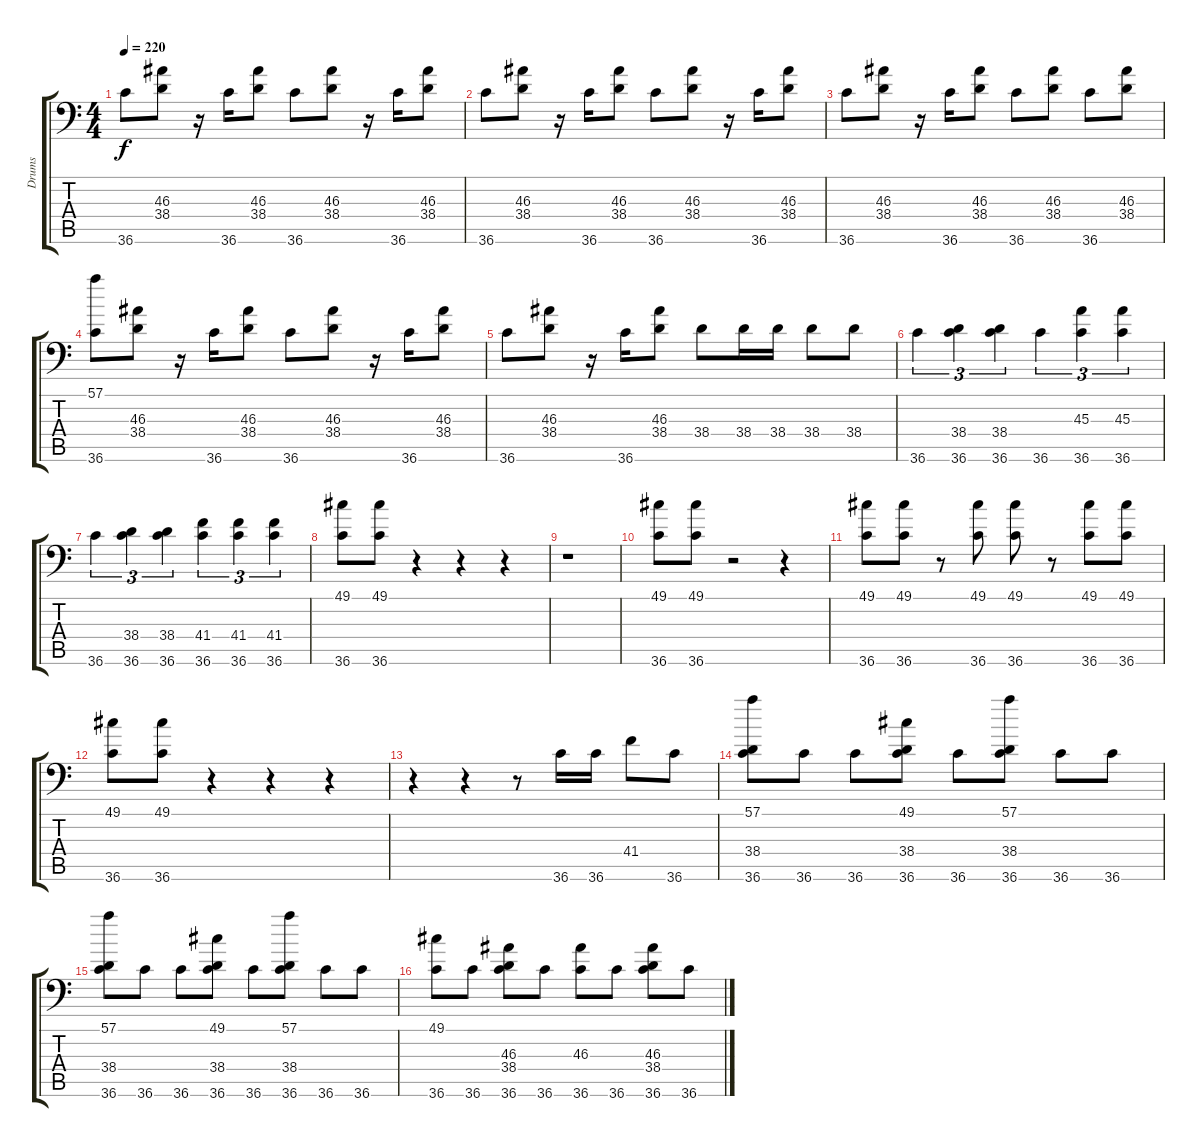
\track ("Drums" "Drums") {instrument acousticgrandpiano}
\staff {score tabs}
\tuning (C-1 C-1 C-1 C-1 C-1 C-1) {hide}
\ts (4 4)
\tempo 220
\clef f4
\ks c
36.6.8{dy f} (46.3 38.4).8 r.16 36.6.16 (46.3 38.4).8 36.6.8 (46.3 38.4).8 r.16 36.6.16 (46.3 38.4).8 |
36.6.8 (46.3 38.4).8 r.16 36.6.16 (46.3 38.4).8 36.6.8 (46.3 38.4).8 r.16 36.6.16 (46.3 38.4).8 |
36.6.8 (46.3 38.4).8 r.16 36.6.16 (46.3 38.4).8 36.6.8 (46.3 38.4).8 36.6.8 (46.3 38.4).8 |
(57.1 36.6).8 (46.3 38.4).8 r.16 36.6.16 (46.3 38.4).8 36.6.8 (46.3 38.4).8 r.16 36.6.16 (46.3 38.4).8 |
36.6.8 (46.3 38.4).8 r.16 36.6.16 (46.3 38.4).8 38.4.8 38.4.16 38.4.16 38.4.8 38.4.8 |
36.6.4{tu (3 2)} (38.4 36.6).4{tu (3 2)} (38.4 36.6).4{tu (3 2)} 36.6.4{tu (3 2)} (45.3 36.6).4{tu (3 2)} (45.3 36.6).4{tu (3 2)} |
36.6.4{tu (3 2)} (38.4 36.6).4{tu (3 2)} (38.4 36.6).4{tu (3 2)} (41.4 36.6).4{tu (3 2)} (41.4 36.6).4{tu (3 2)} (41.4 36.6).4{tu (3 2)} |
(49.1 36.6).8 (49.1 36.6).8 r.4 r.4 r.4 |
r.1 |
(49.1 36.6).8 (49.1 36.6).8 r.2 r.4 |
(49.1 36.6).8 (49.1 36.6).8 r.8 (49.1 36.6).8 (49.1 36.6).8 r.8 (49.1 36.6).8 (49.1 36.6).8 |
(49.1 36.6).8 (49.1 36.6).8 r.4 r.4 r.4 |
r.4 r.4 r.8 36.6.16 36.6.16 41.4.8 36.6.8 |
(57.1 38.4 36.6).8 36.6.8 36.6.8 (49.1 38.4 36.6).8 36.6.8 (57.1 38.4 36.6).8 36.6.8 36.6.8 |
(57.1 38.4 36.6).8 36.6.8 36.6.8 (49.1 38.4 36.6).8 36.6.8 (57.1 38.4 36.6).8 36.6.8 36.6.8 |
(49.1 36.6).8 36.6.8 (46.3 38.4 36.6).8 36.6.8 (46.3 36.6).8 36.6.8 (46.3 38.4 36.6).8 36.6.8
